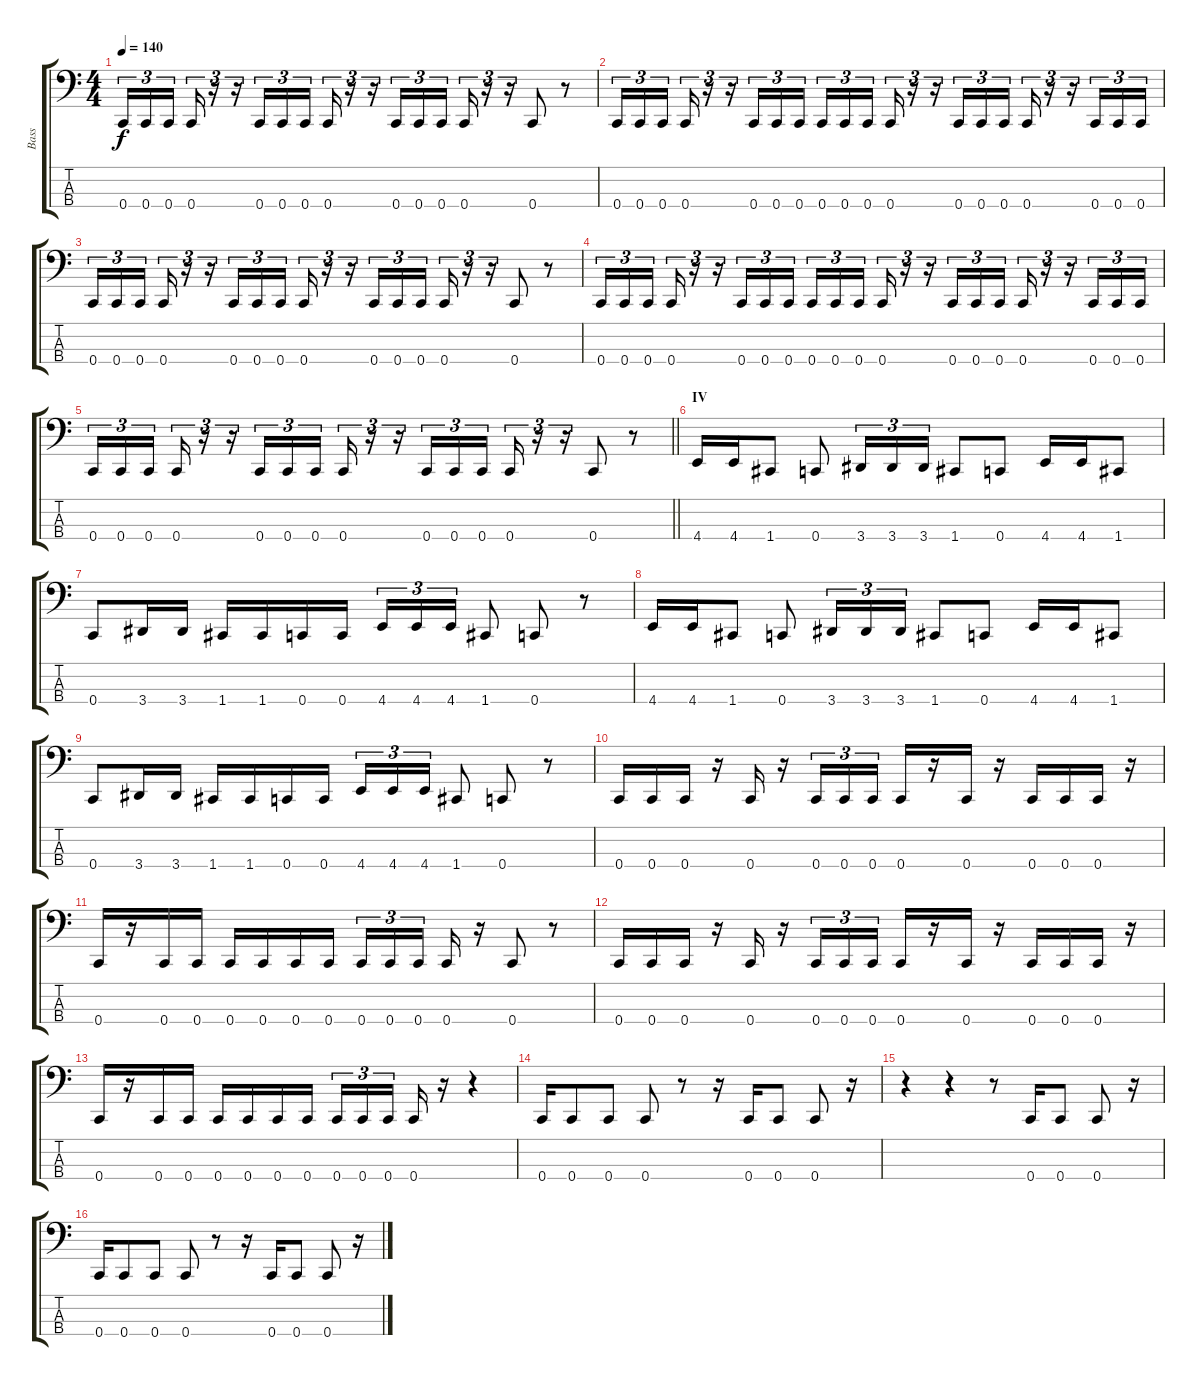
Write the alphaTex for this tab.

\track ("Bass" "Bass") {instrument electricbasspick}
\staff {score tabs}
\tuning (F2 C2 G1 C1) {hide}
\ts (4 4)
\tempo 140
\clef f4
\ks c
0.4.16{tu (3 2) dy f} 0.4.16{tu (3 2)} 0.4.16{tu (3 2) beam splitsecondary} 0.4.16{tu (3 2)} r.16{tu (3 2)} r.16{tu (3 2)} 0.4.16{tu (3 2)} 0.4.16{tu (3 2)} 0.4.16{tu (3 2) beam splitsecondary} 0.4.16{tu (3 2)} r.16{tu (3 2)} r.16{tu (3 2)} 0.4.16{tu (3 2)} 0.4.16{tu (3 2)} 0.4.16{tu (3 2) beam splitsecondary} 0.4.16{tu (3 2)} r.16{tu (3 2)} r.16{tu (3 2)} 0.4.8 r.8 |
0.4.16{tu (3 2)} 0.4.16{tu (3 2)} 0.4.16{tu (3 2) beam splitsecondary} 0.4.16{tu (3 2)} r.16{tu (3 2)} r.16{tu (3 2)} 0.4.16{tu (3 2)} 0.4.16{tu (3 2)} 0.4.16{tu (3 2) beam splitsecondary} 0.4.16{tu (3 2)} 0.4.16{tu (3 2)} 0.4.16{tu (3 2)} 0.4.16{tu (3 2)} r.16{tu (3 2)} r.16{tu (3 2)} 0.4.16{tu (3 2)} 0.4.16{tu (3 2)} 0.4.16{tu (3 2)} 0.4.16{tu (3 2)} r.16{tu (3 2)} r.16{tu (3 2)} 0.4.16{tu (3 2)} 0.4.16{tu (3 2)} 0.4.16{tu (3 2)} |
0.4.16{tu (3 2)} 0.4.16{tu (3 2)} 0.4.16{tu (3 2) beam splitsecondary} 0.4.16{tu (3 2)} r.16{tu (3 2)} r.16{tu (3 2)} 0.4.16{tu (3 2)} 0.4.16{tu (3 2)} 0.4.16{tu (3 2) beam splitsecondary} 0.4.16{tu (3 2)} r.16{tu (3 2)} r.16{tu (3 2)} 0.4.16{tu (3 2)} 0.4.16{tu (3 2)} 0.4.16{tu (3 2) beam splitsecondary} 0.4.16{tu (3 2)} r.16{tu (3 2)} r.16{tu (3 2)} 0.4.8 r.8 |
0.4.16{tu (3 2)} 0.4.16{tu (3 2)} 0.4.16{tu (3 2) beam splitsecondary} 0.4.16{tu (3 2)} r.16{tu (3 2)} r.16{tu (3 2)} 0.4.16{tu (3 2)} 0.4.16{tu (3 2)} 0.4.16{tu (3 2) beam splitsecondary} 0.4.16{tu (3 2)} 0.4.16{tu (3 2)} 0.4.16{tu (3 2)} 0.4.16{tu (3 2)} r.16{tu (3 2)} r.16{tu (3 2)} 0.4.16{tu (3 2)} 0.4.16{tu (3 2)} 0.4.16{tu (3 2)} 0.4.16{tu (3 2)} r.16{tu (3 2)} r.16{tu (3 2)} 0.4.16{tu (3 2)} 0.4.16{tu (3 2)} 0.4.16{tu (3 2)} |
\barLineRight lightlight
0.4.16{tu (3 2)} 0.4.16{tu (3 2)} 0.4.16{tu (3 2) beam splitsecondary} 0.4.16{tu (3 2)} r.16{tu (3 2)} r.16{tu (3 2)} 0.4.16{tu (3 2)} 0.4.16{tu (3 2)} 0.4.16{tu (3 2) beam splitsecondary} 0.4.16{tu (3 2)} r.16{tu (3 2)} r.16{tu (3 2)} 0.4.16{tu (3 2)} 0.4.16{tu (3 2)} 0.4.16{tu (3 2) beam splitsecondary} 0.4.16{tu (3 2)} r.16{tu (3 2)} r.16{tu (3 2)} 0.4.8 r.8 |
\section ("" "IV")
4.4.16 4.4.16 1.4.8 0.4.8 3.4.16{tu (3 2)} 3.4.16{tu (3 2)} 3.4.16{tu (3 2)} 1.4.8 0.4.8 4.4.16 4.4.16 1.4.8 |
0.4.8 3.4.16 3.4.16 1.4.16 1.4.16 0.4.16 0.4.16 4.4.16{tu (3 2)} 4.4.16{tu (3 2)} 4.4.16{tu (3 2)} 1.4.8 0.4.8 r.8 |
4.4.16 4.4.16 1.4.8 0.4.8 3.4.16{tu (3 2)} 3.4.16{tu (3 2)} 3.4.16{tu (3 2)} 1.4.8 0.4.8 4.4.16 4.4.16 1.4.8 |
0.4.8 3.4.16 3.4.16 1.4.16 1.4.16 0.4.16 0.4.16 4.4.16{tu (3 2)} 4.4.16{tu (3 2)} 4.4.16{tu (3 2)} 1.4.8 0.4.8 r.8 |
0.4.16 0.4.16 0.4.16 r.16 0.4.16 r.16 0.4.16{tu (3 2)} 0.4.16{tu (3 2)} 0.4.16{tu (3 2)} 0.4.16 r.16 0.4.16 r.16 0.4.16 0.4.16 0.4.16 r.16 |
0.4.16 r.16 0.4.16 0.4.16 0.4.16 0.4.16 0.4.16 0.4.16 0.4.16{tu (3 2)} 0.4.16{tu (3 2)} 0.4.16{tu (3 2) beam splitsecondary} 0.4.16 r.16 0.4.8 r.8 |
0.4.16 0.4.16 0.4.16 r.16 0.4.16 r.16 0.4.16{tu (3 2)} 0.4.16{tu (3 2)} 0.4.16{tu (3 2)} 0.4.16 r.16 0.4.16 r.16 0.4.16 0.4.16 0.4.16 r.16 |
0.4.16 r.16 0.4.16 0.4.16 0.4.16 0.4.16 0.4.16 0.4.16 0.4.16{tu (3 2)} 0.4.16{tu (3 2)} 0.4.16{tu (3 2) beam splitsecondary} 0.4.16 r.16 r.4 |
0.4.16 0.4.8 0.4.8 0.4.8 r.8 r.16 0.4.16 0.4.8 0.4.8 r.16 |
r.4 r.4 r.8 0.4.16 0.4.8 0.4.8 r.16 |
0.4.16 0.4.8 0.4.8 0.4.8 r.8 r.16 0.4.16 0.4.8 0.4.8 r.16
